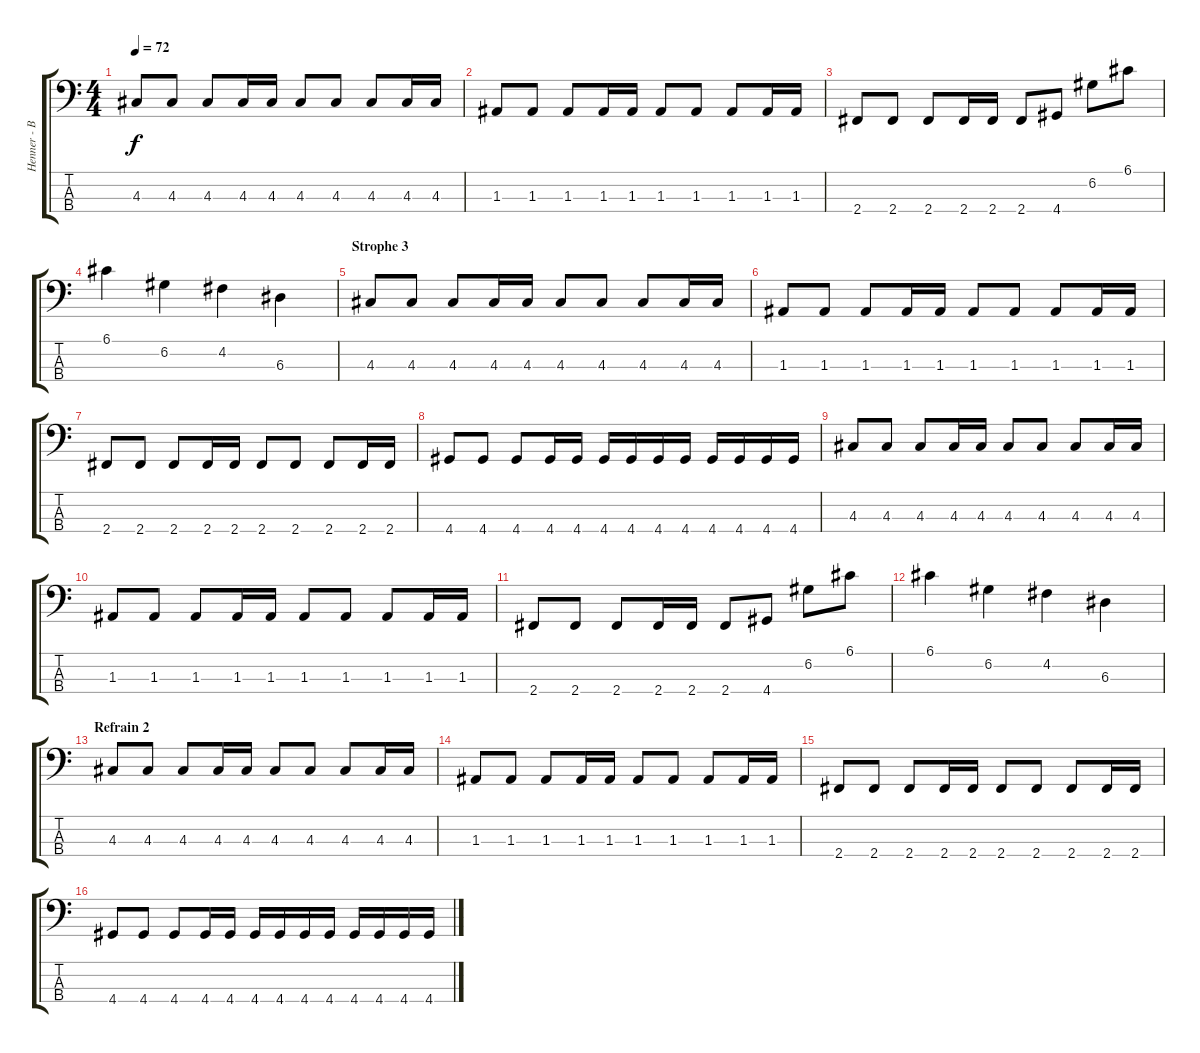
\track ("Henner - Bass" "Henner - B") {instrument electricbassfinger}
\staff {score tabs}
\tuning (G2 D2 A1 E1) {hide}
\ts (4 4)
\tempo 72
\clef f4
\ks c
4.3.8{dy f} 4.3.8 4.3.8 4.3.16 4.3.16 4.3.8 4.3.8 4.3.8 4.3.16 4.3.16 |
1.3.8 1.3.8 1.3.8 1.3.16 1.3.16 1.3.8 1.3.8 1.3.8 1.3.16 1.3.16 |
2.4.8 2.4.8 2.4.8 2.4.16 2.4.16 2.4.8 4.4.8 6.2.8 6.1.8 |
6.1.4 6.2.4 4.2.4 6.3.4 |
\section ("" "Strophe 3")
4.3.8 4.3.8 4.3.8 4.3.16 4.3.16 4.3.8 4.3.8 4.3.8 4.3.16 4.3.16 |
1.3.8 1.3.8 1.3.8 1.3.16 1.3.16 1.3.8 1.3.8 1.3.8 1.3.16 1.3.16 |
2.4.8 2.4.8 2.4.8 2.4.16 2.4.16 2.4.8 2.4.8 2.4.8 2.4.16 2.4.16 |
4.4.8 4.4.8 4.4.8 4.4.16 4.4.16 4.4.16 4.4.16 4.4.16 4.4.16 4.4.16 4.4.16 4.4.16 4.4.16 |
4.3.8 4.3.8 4.3.8 4.3.16 4.3.16 4.3.8 4.3.8 4.3.8 4.3.16 4.3.16 |
1.3.8 1.3.8 1.3.8 1.3.16 1.3.16 1.3.8 1.3.8 1.3.8 1.3.16 1.3.16 |
2.4.8 2.4.8 2.4.8 2.4.16 2.4.16 2.4.8 4.4.8 6.2.8 6.1.8 |
6.1.4 6.2.4 4.2.4 6.3.4 |
\section ("" "Refrain 2")
4.3.8 4.3.8 4.3.8 4.3.16 4.3.16 4.3.8 4.3.8 4.3.8 4.3.16 4.3.16 |
1.3.8 1.3.8 1.3.8 1.3.16 1.3.16 1.3.8 1.3.8 1.3.8 1.3.16 1.3.16 |
2.4.8 2.4.8 2.4.8 2.4.16 2.4.16 2.4.8 2.4.8 2.4.8 2.4.16 2.4.16 |
4.4.8 4.4.8 4.4.8 4.4.16 4.4.16 4.4.16 4.4.16 4.4.16 4.4.16 4.4.16 4.4.16 4.4.16 4.4.16
